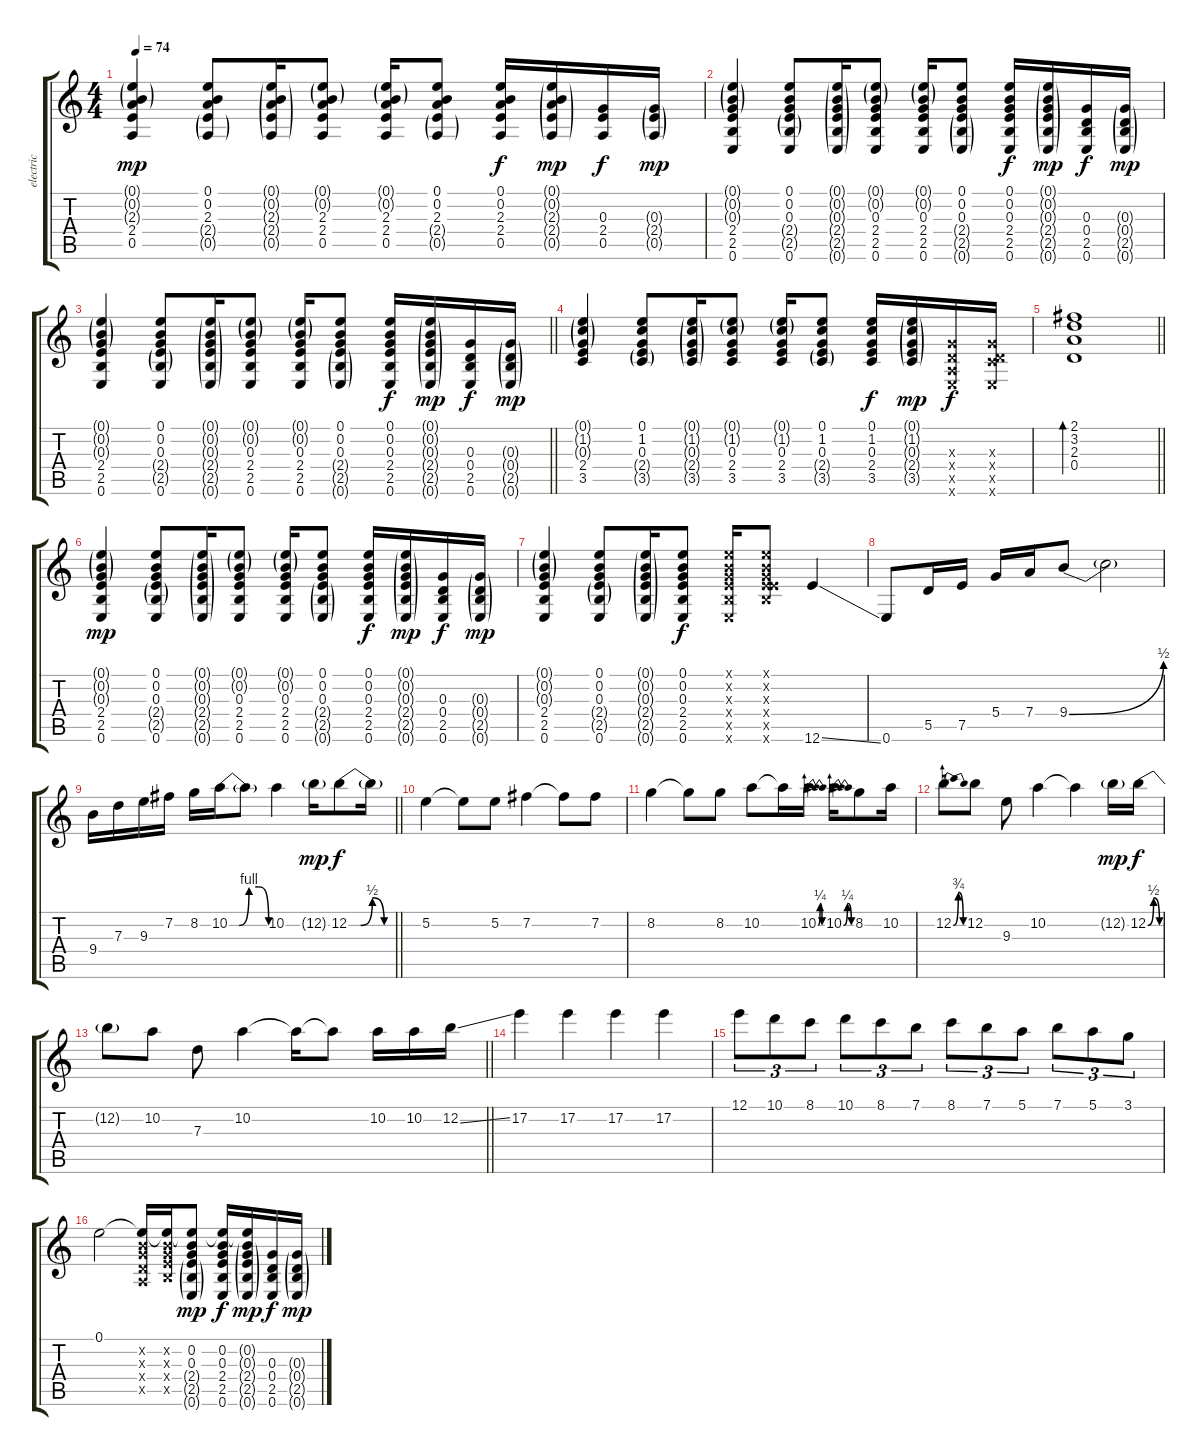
\track ("electric" "electric") {instrument electricguitarclean}
\staff {score tabs}
\tuning (E4 B3 G3 D3 A2 E2) {hide}
\ts (4 4)
\tempo 74
\clef g2
\ks c
(0.1{g} 0.2{g} 2.3{g} 2.4 0.5).4{dy mp} (0.1 0.2 2.3 2.4{g} 0.5{g}).8 (0.1{g} 0.2{g} 2.3{g} 2.4{g} 0.5{g}).16 (0.1{g} 0.2{g} 2.3 2.4 0.5).8 (0.1{g} 0.2{g} 2.3 2.4 0.5).16 (0.1 0.2 2.3 2.4{g} 0.5{g}).8 (0.1 0.2 2.3 2.4 0.5).16{dy f} (0.1{g} 0.2{g} 2.3{g} 2.4{g} 0.5{g}).16{dy mp} (0.3 2.4 0.5).16{dy f} (0.3{g} 2.4{g} 0.5{g}).16{dy mp} |
(0.1{g} 0.2{g} 0.3{g} 2.4 2.5 0.6).4 (0.1 0.2 0.3 2.4{g} 2.5{g} 0.6).8 (0.1{g} 0.2{g} 0.3{g} 2.4{g} 2.5{g} 0.6{g}).16 (0.1{g} 0.2{g} 0.3 2.4 2.5 0.6).8 (0.1{g} 0.2{g} 0.3 2.4 2.5 0.6).16 (0.1 0.2 0.3 2.4{g} 2.5{g} 0.6{g}).8 (0.1 0.2 0.3 2.4 2.5 0.6).16{dy f} (0.1{g} 0.2{g} 0.3{g} 2.4{g} 2.5{g} 0.6{g}).16{dy mp} (0.3 0.4 2.5 0.6).16{dy f} (0.3{g} 0.4{g} 2.5{g} 0.6{g}).16{dy mp} |
\barLineRight lightlight
(0.1{g} 0.2{g} 0.3{g} 2.4 2.5 0.6).4 (0.1 0.2 0.3 2.4{g} 2.5{g} 0.6).8 (0.1{g} 0.2{g} 0.3{g} 2.4{g} 2.5{g} 0.6{g}).16 (0.1{g} 0.2{g} 0.3 2.4 2.5 0.6).8 (0.1{g} 0.2{g} 0.3 2.4 2.5 0.6).16 (0.1 0.2 0.3 2.4{g} 2.5{g} 0.6{g}).8 (0.1 0.2 0.3 2.4 2.5 0.6).16{dy f} (0.1{g} 0.2{g} 0.3{g} 2.4{g} 2.5{g} 0.6{g}).16{dy mp} (0.3 0.4 2.5 0.6).16{dy f} (0.3{g} 0.4{g} 2.5{g} 0.6{g}).16{dy mp} |
(0.1{g} 1.2{g} 0.3{g} 2.4 3.5).4 (0.1 1.2 0.3 2.4{g} 3.5{g}).8 (0.1{g} 1.2{g} 0.3{g} 2.4{g} 3.5{g}).16 (0.1{g} 1.2{g} 0.3 2.4 3.5).8 (0.1{g} 1.2{g} 0.3 2.4 3.5).16 (0.1 1.2 0.3 2.4{g} 3.5{g}).8 (0.1 1.2 0.3 2.4 3.5).16{dy f} (0.1{g} 1.2{g} 0.3{g} 2.4{g} 3.5{g}).16{dy mp} (0.3{x} 0.4{x} 0.5{x} 0.6{x}).16{dy f} (0.3{x} 0.4{x} 3.5{x} 0.6{x}).16 |
\barLineRight lightlight
(2.1 3.2 2.3 0.4).1{bd 60} |
(0.1{g} 0.2{g} 0.3{g} 2.4 2.5 0.6).4{dy mp} (0.1 0.2 0.3 2.4{g} 2.5{g} 0.6).8 (0.1{g} 0.2{g} 0.3{g} 2.4{g} 2.5{g} 0.6{g}).16 (0.1{g} 0.2{g} 0.3 2.4 2.5 0.6).8 (0.1{g} 0.2{g} 0.3 2.4 2.5 0.6).16 (0.1 0.2 0.3 2.4{g} 2.5{g} 0.6{g}).8 (0.1 0.2 0.3 2.4 2.5 0.6).16{dy f} (0.1{g} 0.2{g} 0.3{g} 2.4{g} 2.5{g} 0.6{g}).16{dy mp} (0.3 0.4 2.5 0.6).16{dy f} (0.3{g} 0.4{g} 2.5{g} 0.6{g}).16{dy mp} |
(0.1{g} 0.2{g} 0.3{g} 2.4 2.5 0.6).4 (0.1 0.2 0.3 2.4{g} 2.5{g} 0.6).8 (0.1{g} 0.2{g} 0.3{g} 2.4{g} 2.5{g} 0.6{g}).16 (0.1 0.2 0.3 2.4 2.5 0.6).8{dy f} (0.1{x} 0.2{x} 0.3{x} 2.4{x} 2.5{x} 0.6{x}).16{instrument distortionguitar} (0.1{x} 0.2{x} 0.3{x} 2.4{x} 2.5{x} 12.6{x}).8 12.6{ss}.4 |
0.6.8 5.5.16 7.5.16 5.4.16 7.4.16 9.4{be (bend 0 0 60 2)}.8 9.4{t}.2 |
\barLineRight lightlight
9.4.16 7.3.16 9.3.16 7.2.16 8.2.16 10.2{be (custom 0 0 15 0 30 4 45 4 60 0)}.16 10.2{t}.8 10.2.4 12.2{g}.16{dy mp} 12.2{be (custom 0 0 15 0 30 2 45 0 60 0)}.8{dy f} 12.2{t}.16 |
5.2.4 5.2{t}.8 5.2.8 7.2.4 7.2{t}.8 7.2.8 |
8.2.4 8.2{t}.8 8.2.8 10.2.8 10.2{t}.16 10.2{be (bendrelease 0 0 30 1 30 1 60 0)}.16 10.2{be (bendrelease 0 0 30 1 30 1 60 0)}.16 8.2.8 10.2.16 |
12.2{be (bendrelease 0 0 30 3 30 3 60 0)}.8 12.2.8 9.3.8 10.2.4 10.2{t}.4 12.2{g}.16{dy mp} 12.2{be (bendrelease 0 0 30 2 30 2 60 0)}.16{dy f} |
\barLineRight lightlight
12.2{t}.8 10.2.8 7.3.8 10.2.4 10.2{t}.16 10.2{t}.8 10.2.16 10.2.16 12.2{ss}.16 |
17.2.4 17.2.4 17.2.4 17.2.4 |
12.1.8{tu (3 2)} 10.1.8{tu (3 2)} 8.1.8{tu (3 2)} 10.1.8{tu (3 2)} 8.1.8{tu (3 2)} 7.1.8{tu (3 2)} 8.1.8{tu (3 2)} 7.1.8{tu (3 2)} 5.1.8{tu (3 2)} 7.1.8{tu (3 2)} 5.1.8{tu (3 2)} 3.1.8{tu (3 2)} |
0.1.2 (0.1{t} 0.2{x} 0.3{x} 0.4{x} 0.5{x}).16{instrument electricguitarclean} (0.1{t} 0.2{x} 0.3{x} 2.4{x} 2.5{x}).16 (0.1{t} 0.2 0.3 2.4{g} 2.5{g} 0.6{g}).8{dy mp} (0.1{t} 0.2 0.3 2.4 2.5 0.6).16{dy f} (0.1{t} 0.2{g} 0.3{g} 2.4{g} 2.5{g} 0.6{g}).16{dy mp} (0.3 0.4 2.5 0.6).16{dy f} (0.3{g} 0.4{g} 2.5{g} 0.6{g}).16{dy mp}
